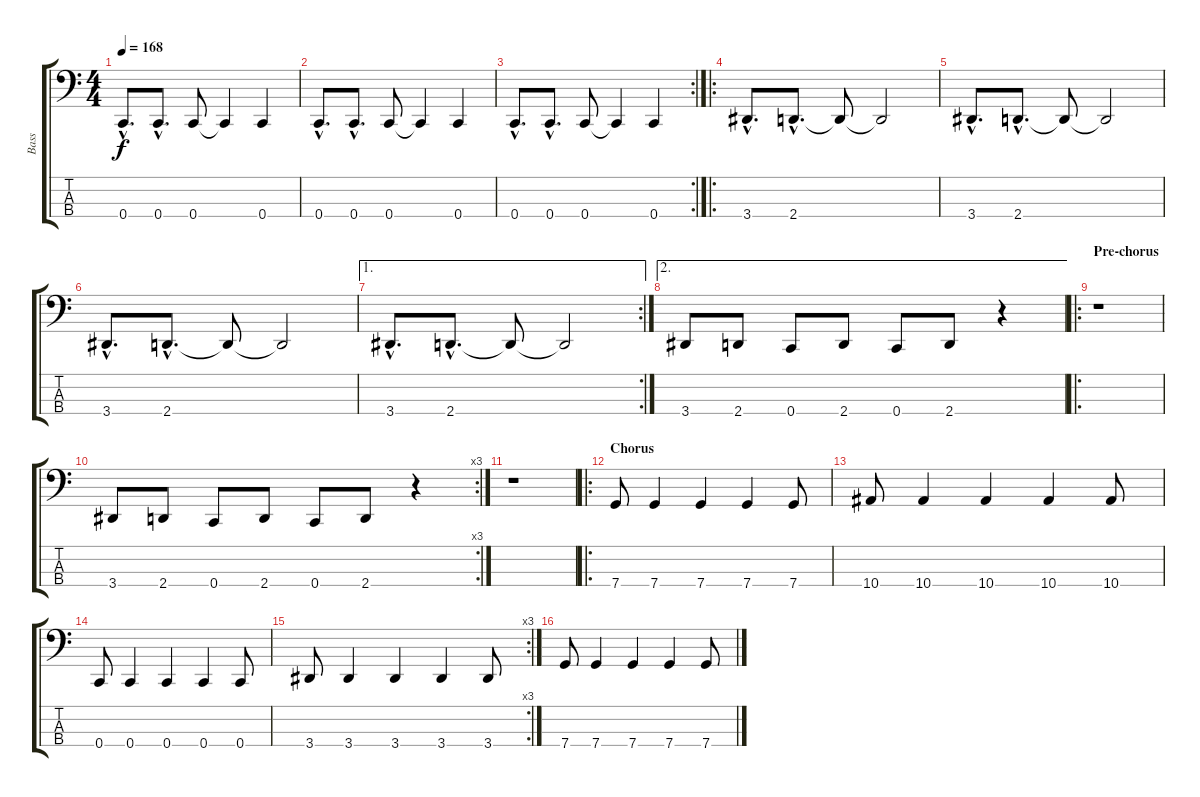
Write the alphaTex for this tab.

\track ("Bass" "Bass") {instrument electricbasspick}
\staff {score tabs}
\tuning (F2 C2 G1 C1) {hide}
\ts (4 4)
\tempo 168
\clef f4
\ks c
0.4{hac}.8{d dy f} 0.4{hac}.8{d} 0.4.8 0.4{t}.4 0.4.4 |
0.4{hac}.8{d} 0.4{hac}.8{d} 0.4.8 0.4{t}.4 0.4.4 |
\rc 2
0.4{hac}.8{d} 0.4{hac}.8{d} 0.4.8 0.4{t}.4 0.4.4 |
\ro
3.4{hac}.8{d} 2.4{hac}.8{d} 2.4{t}.8 2.4{t}.2 |
3.4{hac}.8{d} 2.4{hac}.8{d} 2.4{t}.8 2.4{t}.2 |
3.4{hac}.8{d} 2.4{hac}.8{d} 2.4{t}.8 2.4{t}.2 |
\ae 1
\rc 2
3.4{hac}.8{d} 2.4{hac}.8{d} 2.4{t}.8 2.4{t}.2 |
\ae 2
3.4.8 2.4.8 0.4.8 2.4.8 0.4.8 2.4.8 r.4 |
\ro
\section ("" "Pre-chorus")
r.1 |
\rc 3
3.4.8 2.4.8 0.4.8 2.4.8 0.4.8 2.4.8 r.4 |
r.1 |
\ro
\section ("" "Chorus")
7.4.8 7.4.4 7.4.4 7.4.4 7.4.8 |
10.4.8 10.4.4 10.4.4 10.4.4 10.4.8 |
0.4.8 0.4.4 0.4.4 0.4.4 0.4.8 |
\rc 3
3.4.8 3.4.4 3.4.4 3.4.4 3.4.8 |
7.4.8 7.4.4 7.4.4 7.4.4 7.4.8
